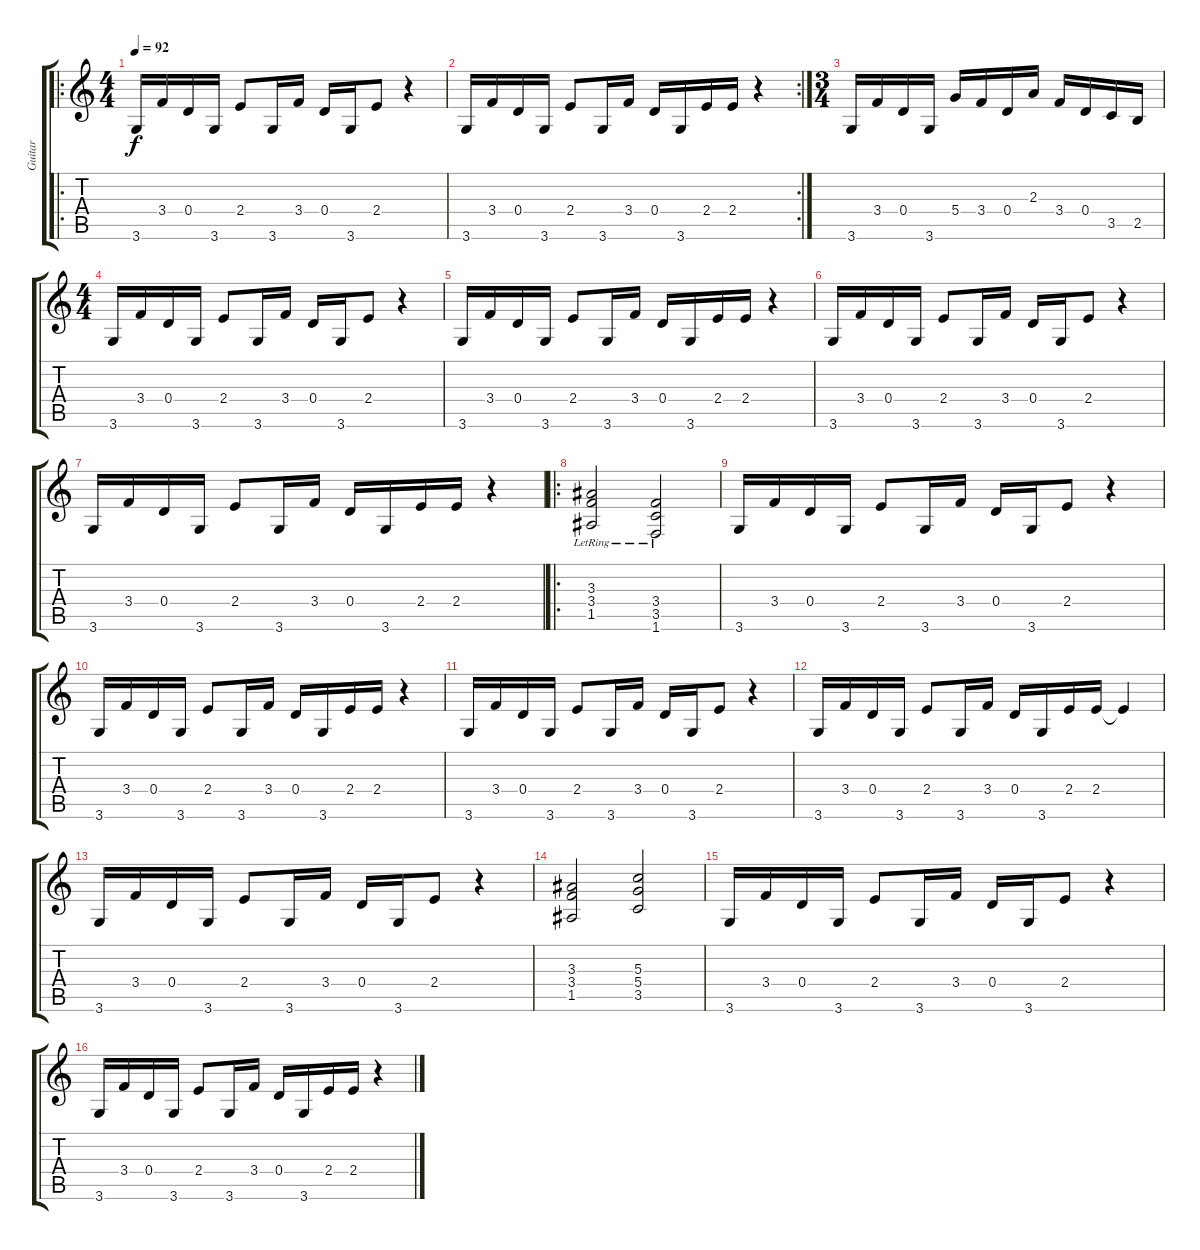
\track ("Guitar" "Guitar") {instrument distortionguitar}
\staff {score tabs}
\tuning (E4 B3 G3 D3 A2 E2) {hide}
\ro
\ts (4 4)
\tempo 92
\clef g2
\ks c
3.6.16{dy f instrument distortionguitar} 3.4.16 0.4.16 3.6.16 2.4.8 3.6.16 3.4.16 0.4.16 3.6.16 2.4.8 r.4 |
\rc 2
3.6.16 3.4.16 0.4.16 3.6.16 2.4.8 3.6.16 3.4.16 0.4.16 3.6.16 2.4.16 2.4.16 r.4 |
\ts (3 4)
3.6.16 3.4.16 0.4.16 3.6.16 5.4.16 3.4.16 0.4.16 2.3.16 3.4.16 0.4.16 3.5.16 2.5.16 |
\ts (4 4)
3.6.16 3.4.16 0.4.16 3.6.16 2.4.8 3.6.16 3.4.16 0.4.16 3.6.16 2.4.8 r.4 |
3.6.16 3.4.16 0.4.16 3.6.16 2.4.8 3.6.16 3.4.16 0.4.16 3.6.16 2.4.16 2.4.16 r.4 |
3.6.16 3.4.16 0.4.16 3.6.16 2.4.8 3.6.16 3.4.16 0.4.16 3.6.16 2.4.8 r.4 |
3.6.16 3.4.16 0.4.16 3.6.16 2.4.8 3.6.16 3.4.16 0.4.16 3.6.16 2.4.16 2.4.16 r.4 |
\ro
(3.3 3.4{lr} 1.5{lr}).2 (3.4 3.5 1.6{lr}).2 |
3.6.16 3.4.16 0.4.16 3.6.16 2.4.8 3.6.16 3.4.16 0.4.16 3.6.16 2.4.8 r.4 |
3.6.16 3.4.16 0.4.16 3.6.16 2.4.8 3.6.16 3.4.16 0.4.16 3.6.16 2.4.16 2.4.16 r.4 |
3.6.16 3.4.16 0.4.16 3.6.16 2.4.8 3.6.16 3.4.16 0.4.16 3.6.16 2.4.8 r.4 |
3.6.16 3.4.16 0.4.16 3.6.16 2.4.8 3.6.16 3.4.16 0.4.16 3.6.16 2.4.16 2.4.16 2.4{t}.4 |
3.6.16 3.4.16 0.4.16 3.6.16 2.4.8 3.6.16 3.4.16 0.4.16 3.6.16 2.4.8 r.4 |
(3.3 3.4 1.5).2 (5.3 5.4 3.5).2 |
3.6.16 3.4.16 0.4.16 3.6.16 2.4.8 3.6.16 3.4.16 0.4.16 3.6.16 2.4.8 r.4 |
3.6.16 3.4.16 0.4.16 3.6.16 2.4.8 3.6.16 3.4.16 0.4.16 3.6.16 2.4.16 2.4.16 r.4
